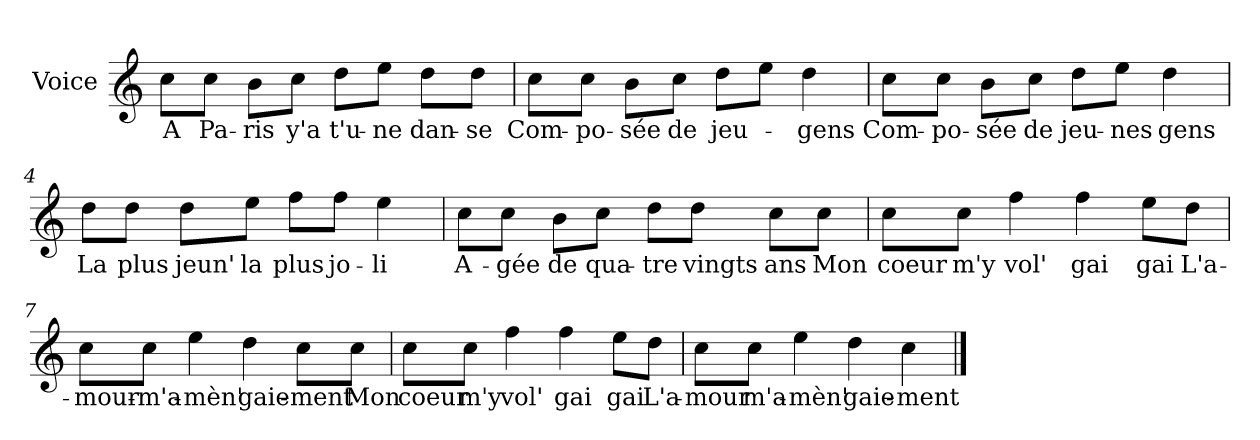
**kern	**text
*part1	*part1
*staff1	*staff1
*I"Voice	*
*I'V	*
*clefG2	*
*k[]	*
*C:	*
=1	=1
8cc\L	A
8cc\J	Pa-
8b\L	-ris
8cc\J	y'a
8dd\L	t'u-
8ee\J	-ne
8dd\L	dan-
8dd\J	-se
=2	=2
8cc\L	Com-
8cc\J	-po-
8b\L	-sée
8cc\J	de
8dd\L	jeu-
8ee\J	.
4dd\	-gens
=3	=3
8cc\L	Com-
8cc\J	-po-
8b\L	-sée
8cc\J	de
8dd\L	jeu-
8ee\J	-nes
4dd\	gens
!!LO:LB:g=z
=4	=4
8dd\L	La
8dd\J	plus
8dd\L	jeun'
8ee\J	la
8ff\L	plus
8ff\J	jo-
4ee\	-li
=5	=5
8cc\L	A-
8cc\J	-gée
8b\L	de
8cc\J	qua-
8dd\L	-tre
8dd\J	vingts
8cc\L	ans
8cc\J	Mon
=6	=6
8cc\L	coeur
8cc\J	m'y
4ff\	vol'
4ff\	gai
8ee\L	gai
8dd\J	L'a-
!!LO:LB:g=z
=7	=7
8cc\L	-mour-
8cc\J	-m'a-
4ee\	-mèn'
4dd\	gaie-
8cc\L	-ment
8cc\J	Mon
=8	=8
8cc\L	coeur
8cc\J	m'y
4ff\	vol'
4ff\	gai
8ee\L	gai
8dd\J	L'a-
=9	=9
8cc\L	-mour
8cc\J	m'a-
4ee\	-mèn'
4dd\	gaie-
4cc\	-ment
==	==
*-	*-
